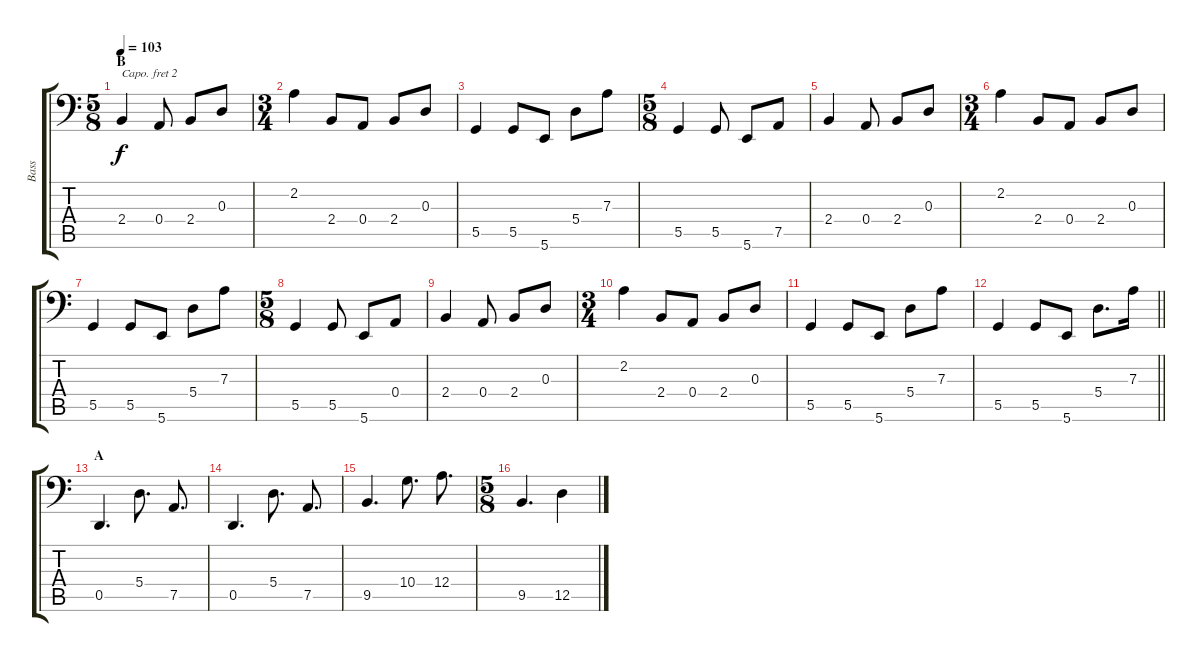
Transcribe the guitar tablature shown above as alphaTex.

\track ("Bass" "Bass") {instrument electricbasspick}
\staff {score tabs}
\capo 2
\tuning (Bb2 F2 C2 G1 C1 A0) {hide}
\ts (5 8)
\section ("" "B")
\tempo 103
\clef f4
\ks c
2.4.4{dy f} 0.4.8 2.4.8 0.3.8 |
\ts (3 4)
2.2.4 2.4.8 0.4.8 2.4.8 0.3.8 |
5.5.4 5.5.8 5.6.8 5.4.8 7.3.8 |
\ts (5 8)
5.5.4 5.5.8 5.6.8 7.5.8 |
2.4.4 0.4.8 2.4.8 0.3.8 |
\ts (3 4)
2.2.4 2.4.8 0.4.8 2.4.8 0.3.8 |
5.5.4 5.5.8 5.6.8 5.4.8 7.3.8 |
\ts (5 8)
5.5.4 5.5.8 5.6.8 0.4.8 |
2.4.4 0.4.8 2.4.8 0.3.8 |
\ts (3 4)
2.2.4 2.4.8 0.4.8 2.4.8 0.3.8 |
5.5.4 5.5.8 5.6.8 5.4.8 7.3.8 |
\barLineRight lightlight
5.5.4 5.5.8 5.6.8 5.4.8{d} 7.3.16 |
\section ("" "A")
0.5.4{d} 5.4.8{d} 7.5.8{d} |
0.5.4{d} 5.4.8{d} 7.5.8{d} |
9.5.4{d} 10.4.8{d} 12.4.8{d} |
\ts (5 8)
9.5.4{d} 12.5.4
